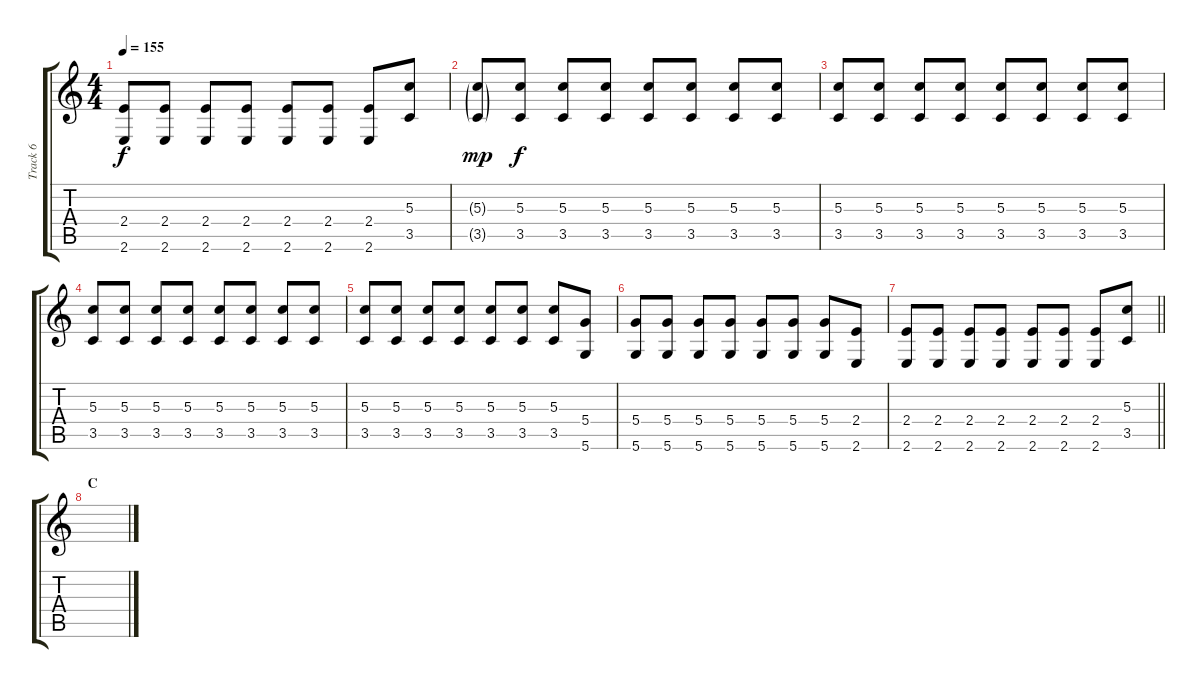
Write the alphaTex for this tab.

\track ("Track 6" "Track 6") {instrument overdrivenguitar}
\staff {score tabs}
\tuning (E4 B3 G3 D3 A2 D2) {hide}
\ts (4 4)
\tempo 155
\clef g2
\ks c
(2.4 2.6).8{dy f} (2.4 2.6).8 (2.4 2.6).8 (2.4 2.6).8 (2.4 2.6).8 (2.4 2.6).8 (2.4 2.6).8 (5.3 3.5).8 |
(5.3{g} 3.5{g}).8{dy mp} (5.3 3.5).8{dy f} (5.3 3.5).8 (5.3 3.5).8 (5.3 3.5).8 (5.3 3.5).8 (5.3 3.5).8 (5.3 3.5).8 |
(5.3 3.5).8 (5.3 3.5).8 (5.3 3.5).8 (5.3 3.5).8 (5.3 3.5).8 (5.3 3.5).8 (5.3 3.5).8 (5.3 3.5).8 |
(5.3 3.5).8 (5.3 3.5).8 (5.3 3.5).8 (5.3 3.5).8 (5.3 3.5).8 (5.3 3.5).8 (5.3 3.5).8 (5.3 3.5).8 |
(5.3 3.5).8 (5.3 3.5).8 (5.3 3.5).8 (5.3 3.5).8 (5.3 3.5).8 (5.3 3.5).8 (5.3 3.5).8 (5.4 5.6).8 |
(5.4 5.6).8 (5.4 5.6).8 (5.4 5.6).8 (5.4 5.6).8 (5.4 5.6).8 (5.4 5.6).8 (5.4 5.6).8 (2.4 2.6).8 |
\barLineRight lightlight
(2.4 2.6).8 (2.4 2.6).8 (2.4 2.6).8 (2.4 2.6).8 (2.4 2.6).8 (2.4 2.6).8 (2.4 2.6).8 (5.3 3.5).8 |
\section ("" "C")
